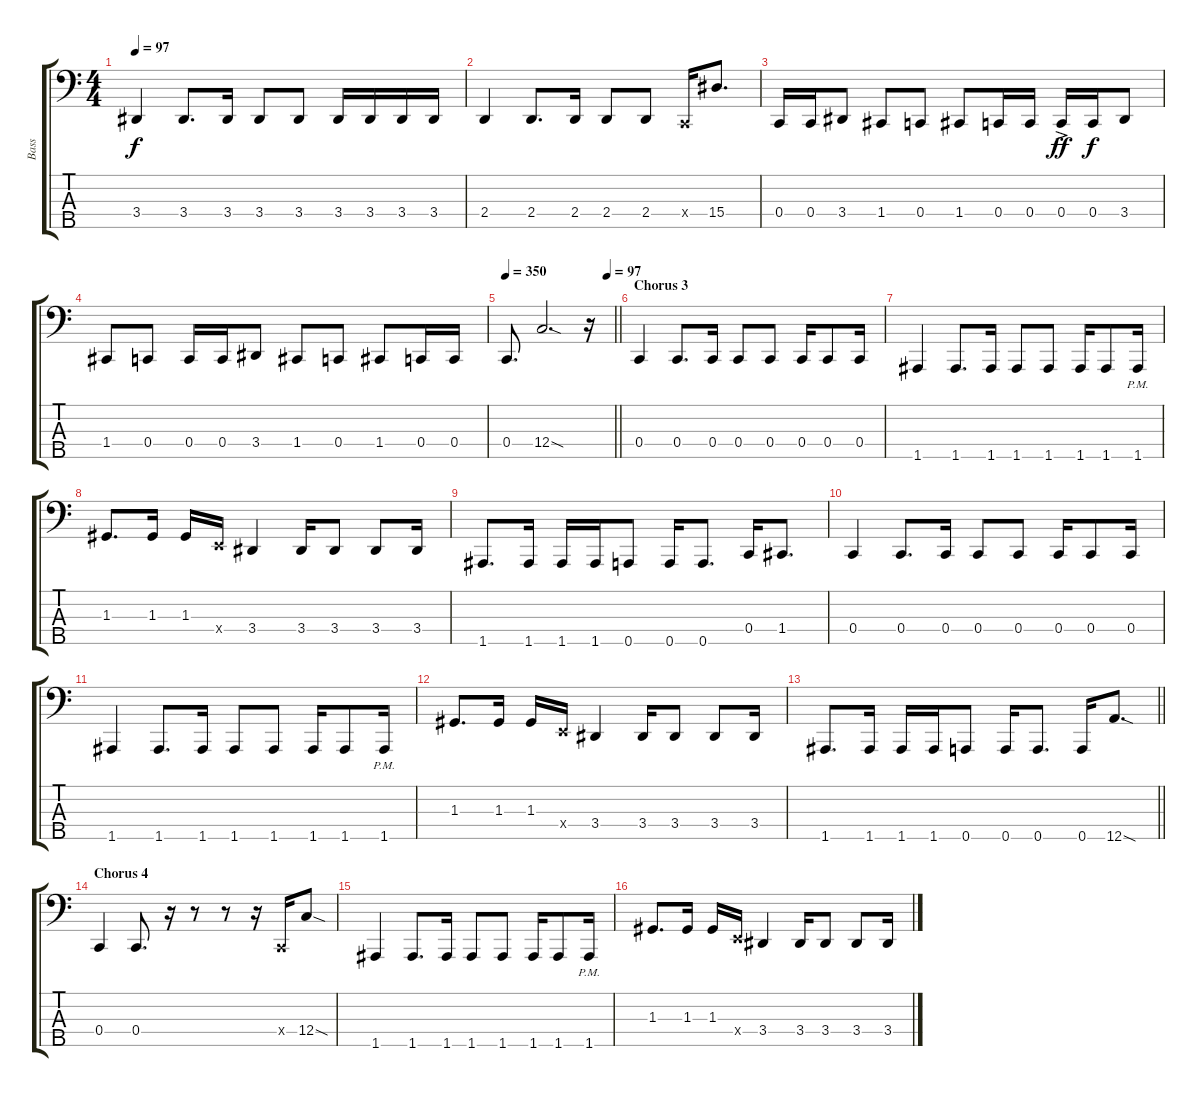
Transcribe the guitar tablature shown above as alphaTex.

\track ("Bass" "Bass") {instrument electricbassfinger}
\staff {score tabs}
\tuning (F2 C2 G1 C1 A0) {hide}
\ts (4 4)
\tempo 97
\clef f4
\ks c
3.4.4{dy f} 3.4.8{d} 3.4.16 3.4.8 3.4.8 3.4.16 3.4.16 3.4.16 3.4.16 |
2.4.4 2.4.8{d} 2.4.16 2.4.8 2.4.8 0.4{x}.16 15.4.8{d} |
0.4.16 0.4.16 3.4.8 1.4.8 0.4.8 1.4.8 0.4.16 0.4.16 0.4{ac}.16{dy ff} 0.4.16{dy f} 3.4.8 |
1.4.8 0.4.8 0.4.16 0.4.16 3.4.8 1.4.8 0.4.8 1.4.8 0.4.16 0.4.16 |
\tempo 350
\tempo (97 0.9375)
\barLineRight lightlight
0.4.8{d} 12.4{sod}.2{d} r.16 |
\section ("" "Chorus 3")
0.4.4 0.4.8{d} 0.4.16 0.4.8 0.4.8 0.4.16 0.4.8 0.4.16 |
1.5.4 1.5.8{d} 1.5.16 1.5.8 1.5.8 1.5.16 1.5.8 1.5{pm}.16 |
1.3.8{d} 1.3.16 1.3.16 4.4{x}.16 3.4.4 3.4.16 3.4.8 3.4.8 3.4.16 |
1.5.8{d} 1.5.16 1.5.16 1.5.16 0.5.8 0.5.16 0.5.8{d} 0.4.16 1.4.8{d} |
0.4.4 0.4.8{d} 0.4.16 0.4.8 0.4.8 0.4.16 0.4.8 0.4.16 |
1.5.4 1.5.8{d} 1.5.16 1.5.8 1.5.8 1.5.16 1.5.8 1.5{pm}.16 |
1.3.8{d} 1.3.16 1.3.16 4.4{x}.16 3.4.4 3.4.16 3.4.8 3.4.8 3.4.16 |
\barLineRight lightlight
1.5.8{d} 1.5.16 1.5.16 1.5.16 0.5.8 0.5.16 0.5.8{d} 0.5.16 12.5{sod}.8{d} |
\section ("" "Chorus 4")
0.4.4 0.4.8{d} r.16 r.8 r.8 r.16 0.4{x}.16 12.4{sod}.8 |
1.5.4 1.5.8{d} 1.5.16 1.5.8 1.5.8 1.5.16 1.5.8 1.5{pm}.16 |
1.3.8{d} 1.3.16 1.3.16 4.4{x}.16 3.4.4 3.4.16 3.4.8 3.4.8 3.4.16
